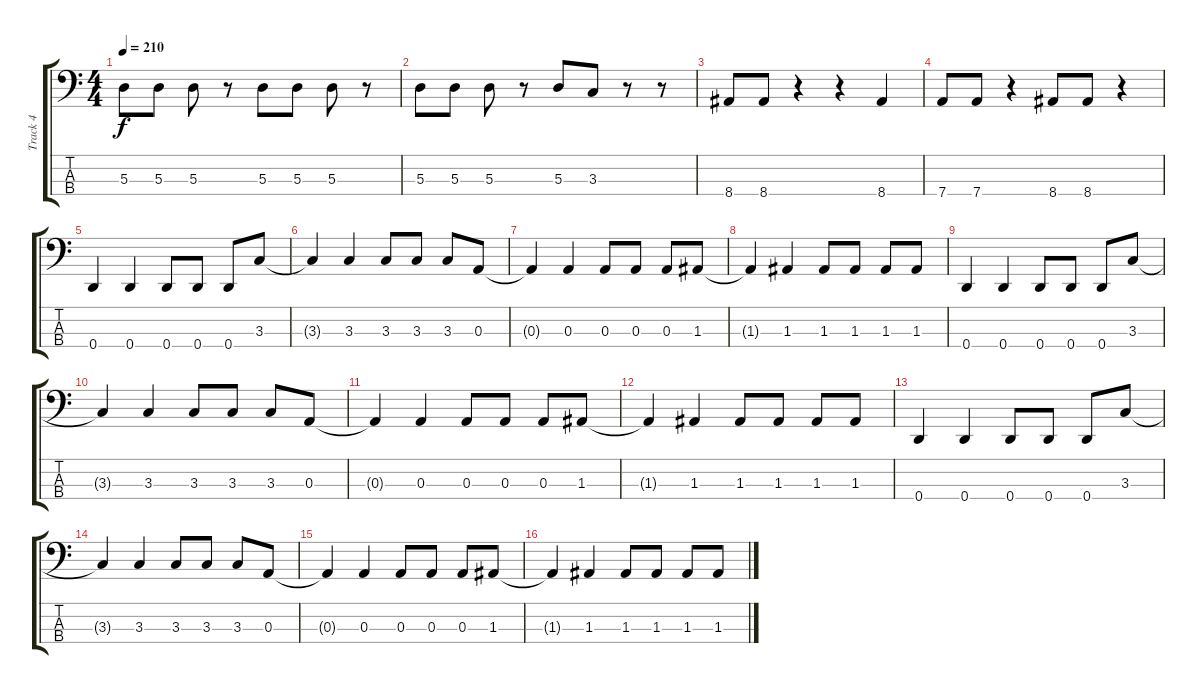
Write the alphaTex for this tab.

\track ("Track 4" "Track 4") {instrument electricbasspick}
\staff {score tabs}
\tuning (G2 D2 A1 D1) {hide}
\ts (4 4)
\tempo 210
\clef f4
\ks c
5.3.8{dy f} 5.3.8 5.3.8 r.8 5.3.8 5.3.8 5.3.8 r.8 |
5.3.8 5.3.8 5.3.8 r.8 5.3.8 3.3.8 r.8 r.8 |
8.4.8 8.4.8 r.4 r.4 8.4.4 |
7.4.8 7.4.8 r.4 8.4.8 8.4.8 r.4 |
0.4.4 0.4.4 0.4.8 0.4.8 0.4.8 3.3.8 |
3.3{t}.4 3.3.4 3.3.8 3.3.8 3.3.8 0.3.8 |
0.3{t}.4 0.3.4 0.3.8 0.3.8 0.3.8 1.3.8 |
1.3{t}.4 1.3.4 1.3.8 1.3.8 1.3.8 1.3.8 |
0.4.4 0.4.4 0.4.8 0.4.8 0.4.8 3.3.8 |
3.3{t}.4 3.3.4 3.3.8 3.3.8 3.3.8 0.3.8 |
0.3{t}.4 0.3.4 0.3.8 0.3.8 0.3.8 1.3.8 |
1.3{t}.4 1.3.4 1.3.8 1.3.8 1.3.8 1.3.8 |
0.4.4 0.4.4 0.4.8 0.4.8 0.4.8 3.3.8 |
3.3{t}.4 3.3.4 3.3.8 3.3.8 3.3.8 0.3.8 |
0.3{t}.4 0.3.4 0.3.8 0.3.8 0.3.8 1.3.8 |
1.3{t}.4 1.3.4 1.3.8 1.3.8 1.3.8 1.3.8
